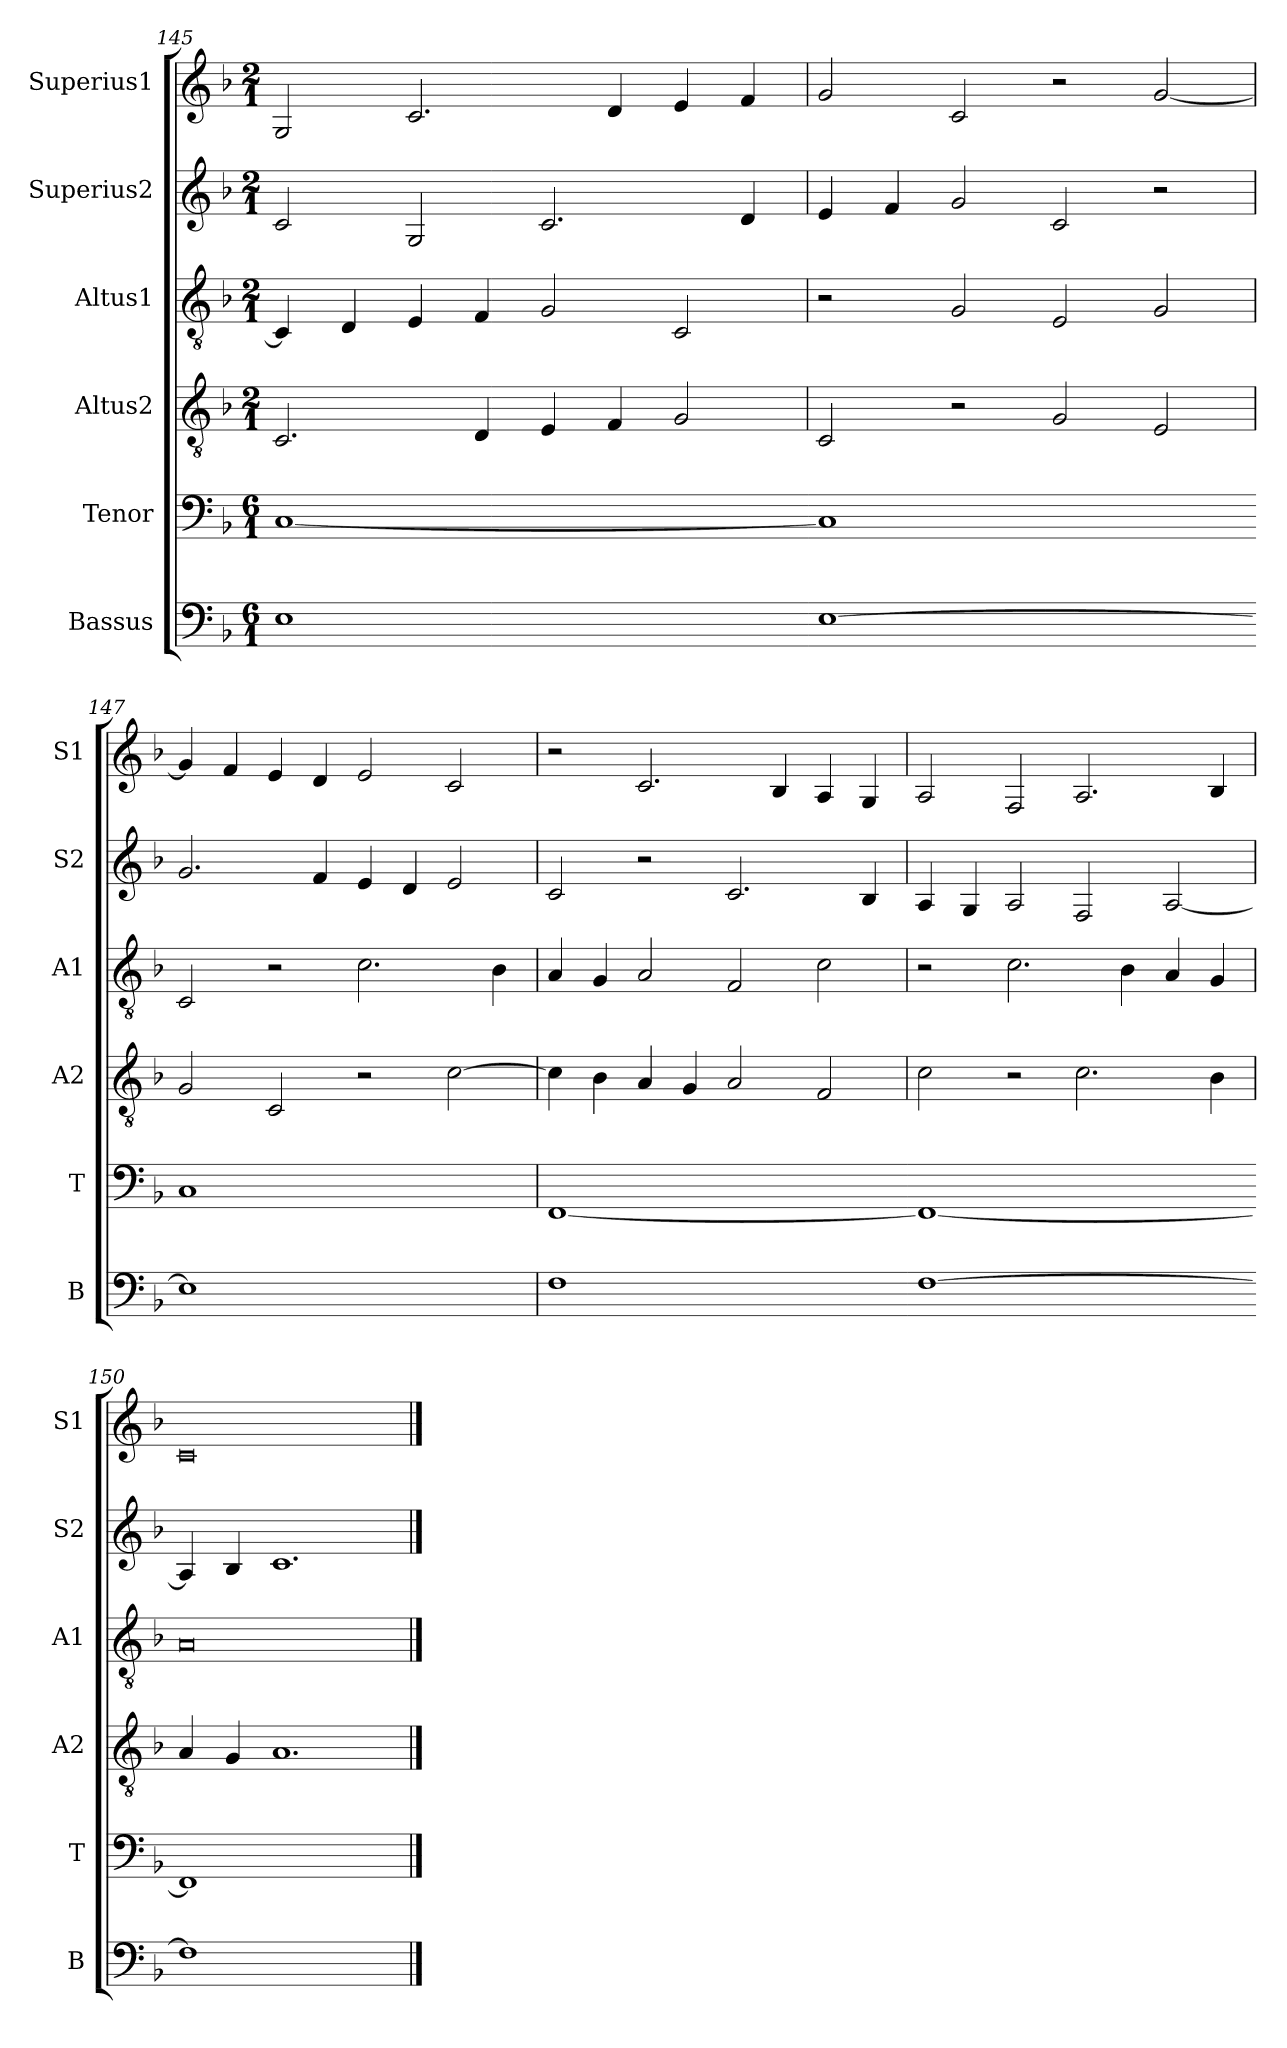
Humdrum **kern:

**kern	**kern	**kern	**kern	**kern	**kern
*part6	*part5	*part4	*part3	*part2	*part1
*staff6	*staff5	*staff4	*staff3	*staff2	*staff1
*I"Bassus	*I"Tenor	*I"Altus2	*I"Altus1	*I"Superius2	*I"Superius1
*I'B	*I'T	*I'A2	*I'A1	*I'S2	*I'S1
*clefF4	*clefF4	*clefGv2	*clefGv2	*clefG2	*clefG2
*k[b-]	*k[b-]	*k[b-]	*k[b-]	*k[b-]	*k[b-]
*M6/1	*M6/1	*M2/1	*M2/1	*M2/1	*M2/1
=145	=145	=145	=145	=145	=145
!LO:N:vis=1	!LO:N:vis=1	!	!	!	!
0E	[0C	2.C/	4C/]	2c/	2G/
.	.	.	4D/	.	.
.	.	.	4E/	2G/	2.c/
.	.	4D/	4F/	.	.
.	.	4E/	2G/	2.c/	.
.	.	4F/	.	.	4d/
.	.	2G/	2C/	.	4e/
.	.	.	.	4d/	4f/
=146-	=146-	=146	=146	=146	=146
!LO:N:vis=1	!LO:N:vis=1	!	!	!	!
[0E	0C]	2C/	2r	4e/	2g/
.	.	.	.	4f/	.
.	.	2r	2G/	2g/	2c/
.	.	2G/	2E/	2c/	2r
.	.	2E/	2G/	2r	[2g/
=147-	=147-	=147	=147	=147	=147
!LO:N:vis=1	!LO:N:vis=1	!	!	!	!
0E]	0C	2G/	2C/	2.g/	4g/]
.	.	.	.	.	4f/
.	.	2C/	2r	.	4e/
.	.	.	.	4f/	4d/
.	.	2r	2.c\	4e/	2e/
.	.	.	.	4d/	.
.	.	[2c\	.	2e/	2c/
.	.	.	4B-\	.	.
=148	=148	=148	=148	=148	=148
!LO:N:vis=1	!LO:N:vis=1	!	!	!	!
0F	[0FF	4c\]	4A/	2c/	2r
.	.	4B-\	4G/	.	.
.	.	4A/	2A/	2r	2.c/
.	.	4G/	.	.	.
.	.	2A/	2F/	2.c/	.
.	.	.	.	.	4B-/
.	.	2F/	2c\	.	4A/
.	.	.	.	4B-/	4G/
=149-	=149-	=149	=149	=149	=149
!LO:N:vis=1	!LO:N:vis=1	!	!	!	!
[0F	0FF_	2c\	2r	4A/	2A/
.	.	.	.	4G/	.
.	.	2r	2.c\	2A/	2F/
.	.	2.c\	.	2F/	2.A/
.	.	.	4B-\	.	.
.	.	.	4A/	[2A/	.
.	.	4B-\	4G/	.	4B-/
=150-	=150-	=150	=150	=150	=150
!LO:N:vis=1	!LO:N:vis=1	!	!	!	!
0F]	0FF]	4A/	0A	4A/]	0c
.	.	4G/	.	4B-/	.
.	.	1.A	.	1.c	.
==	==	==	==	==	==
*-	*-	*-	*-	*-	*-
